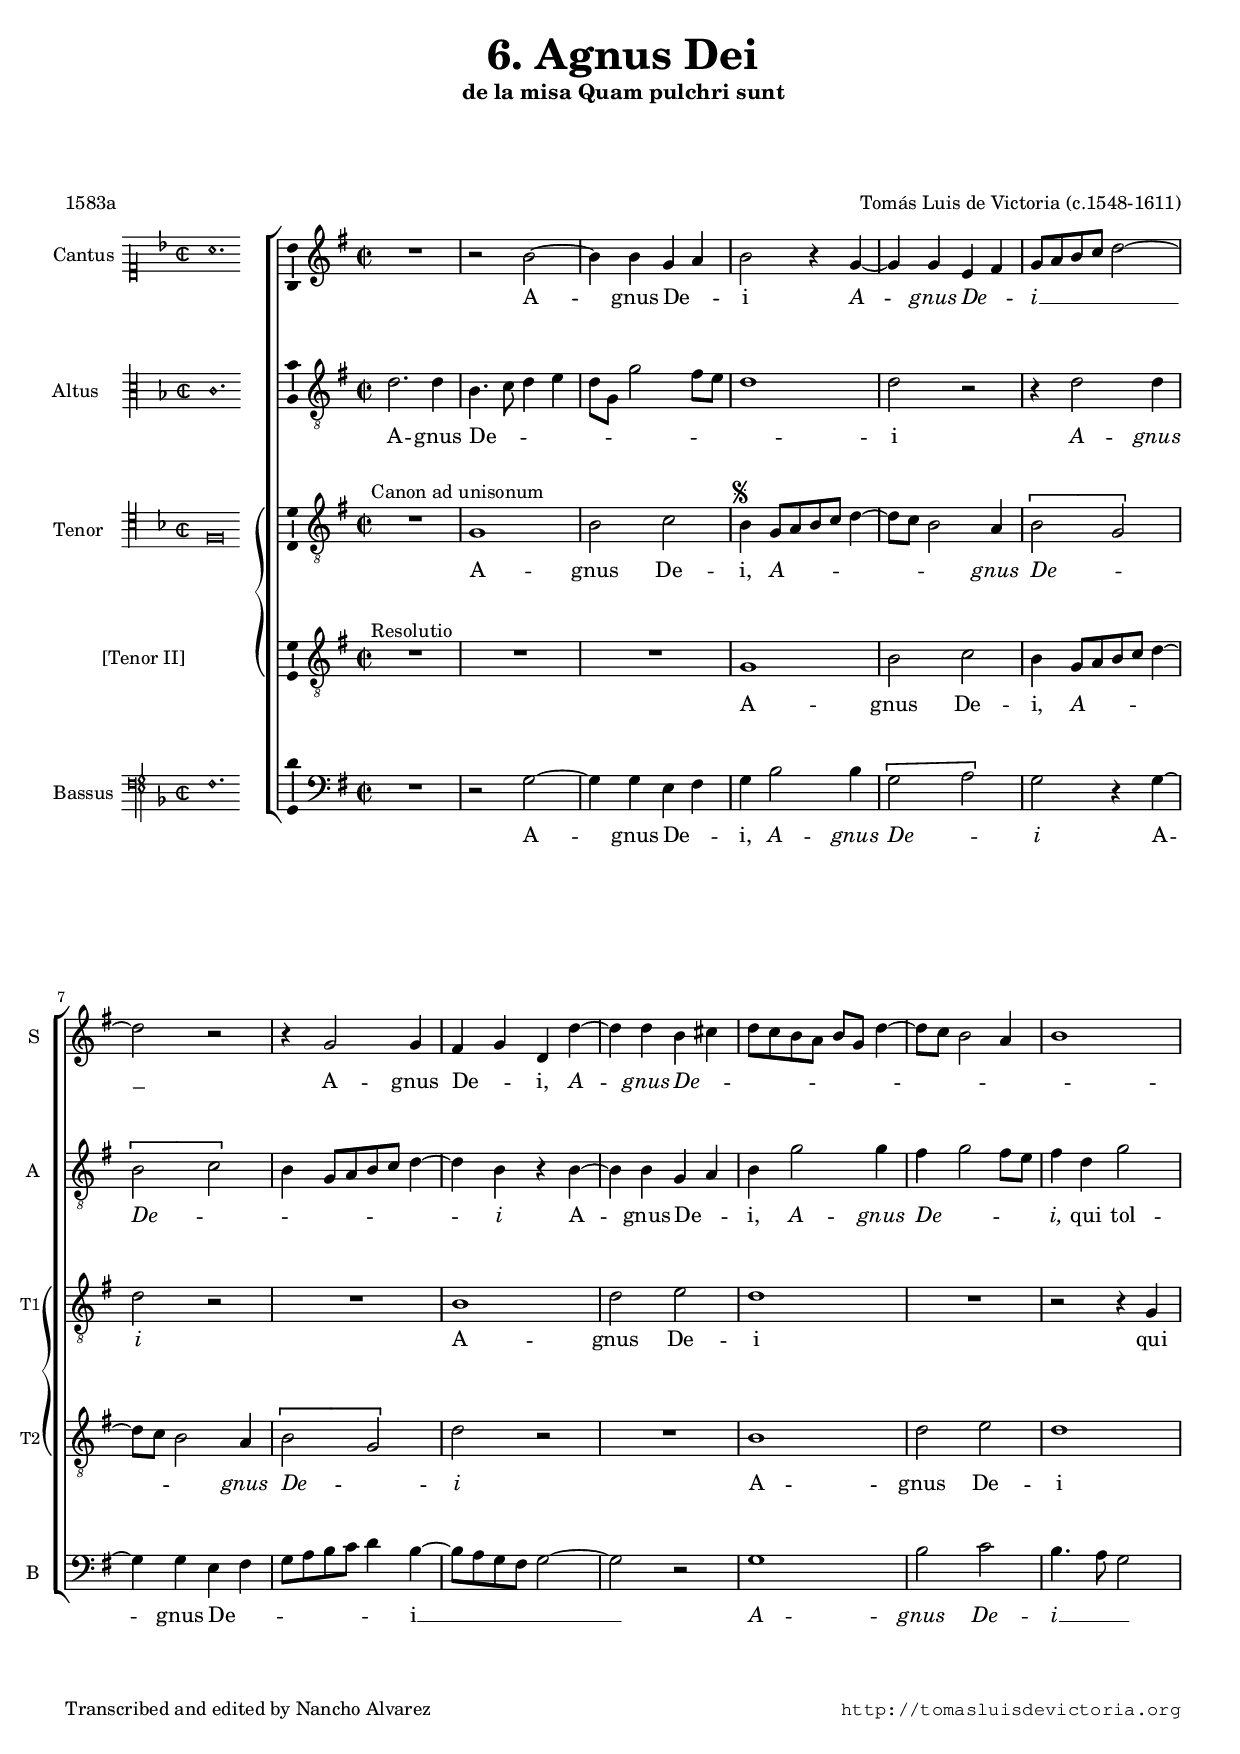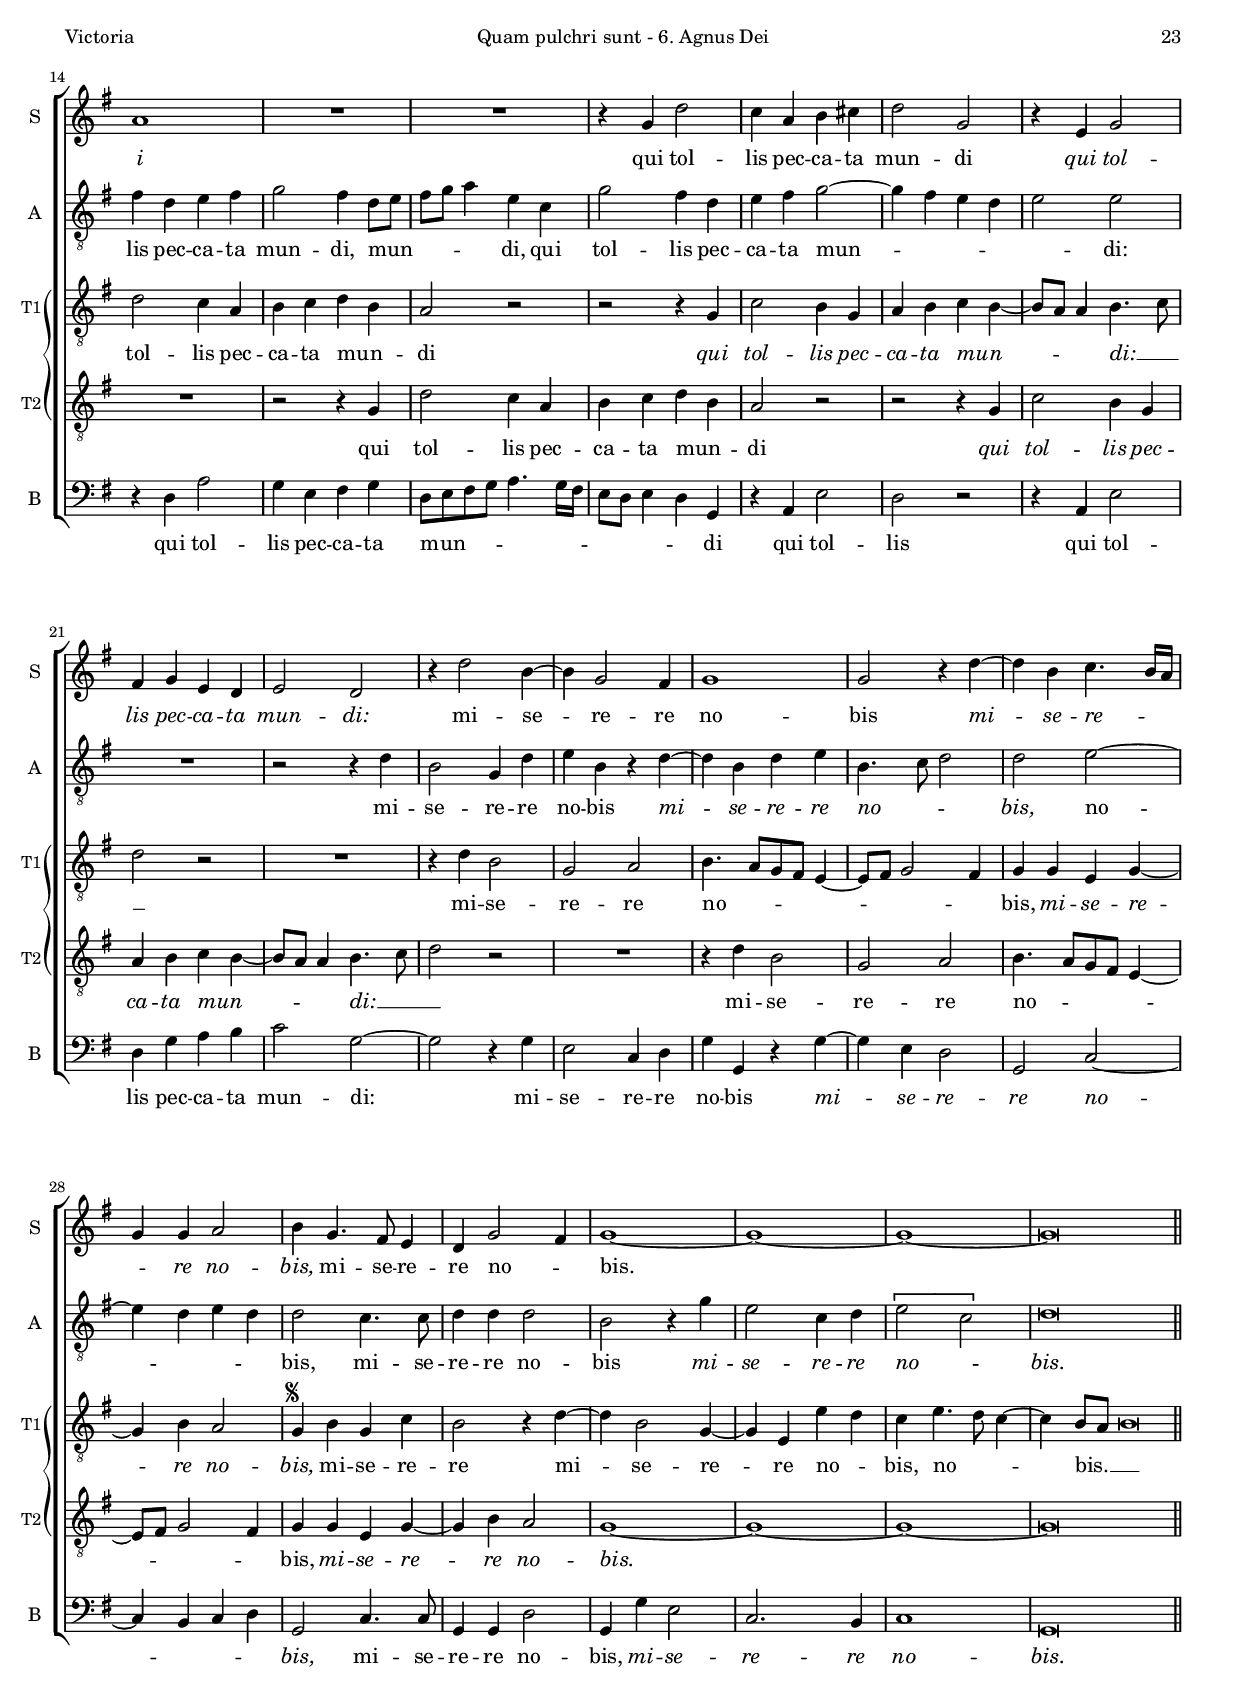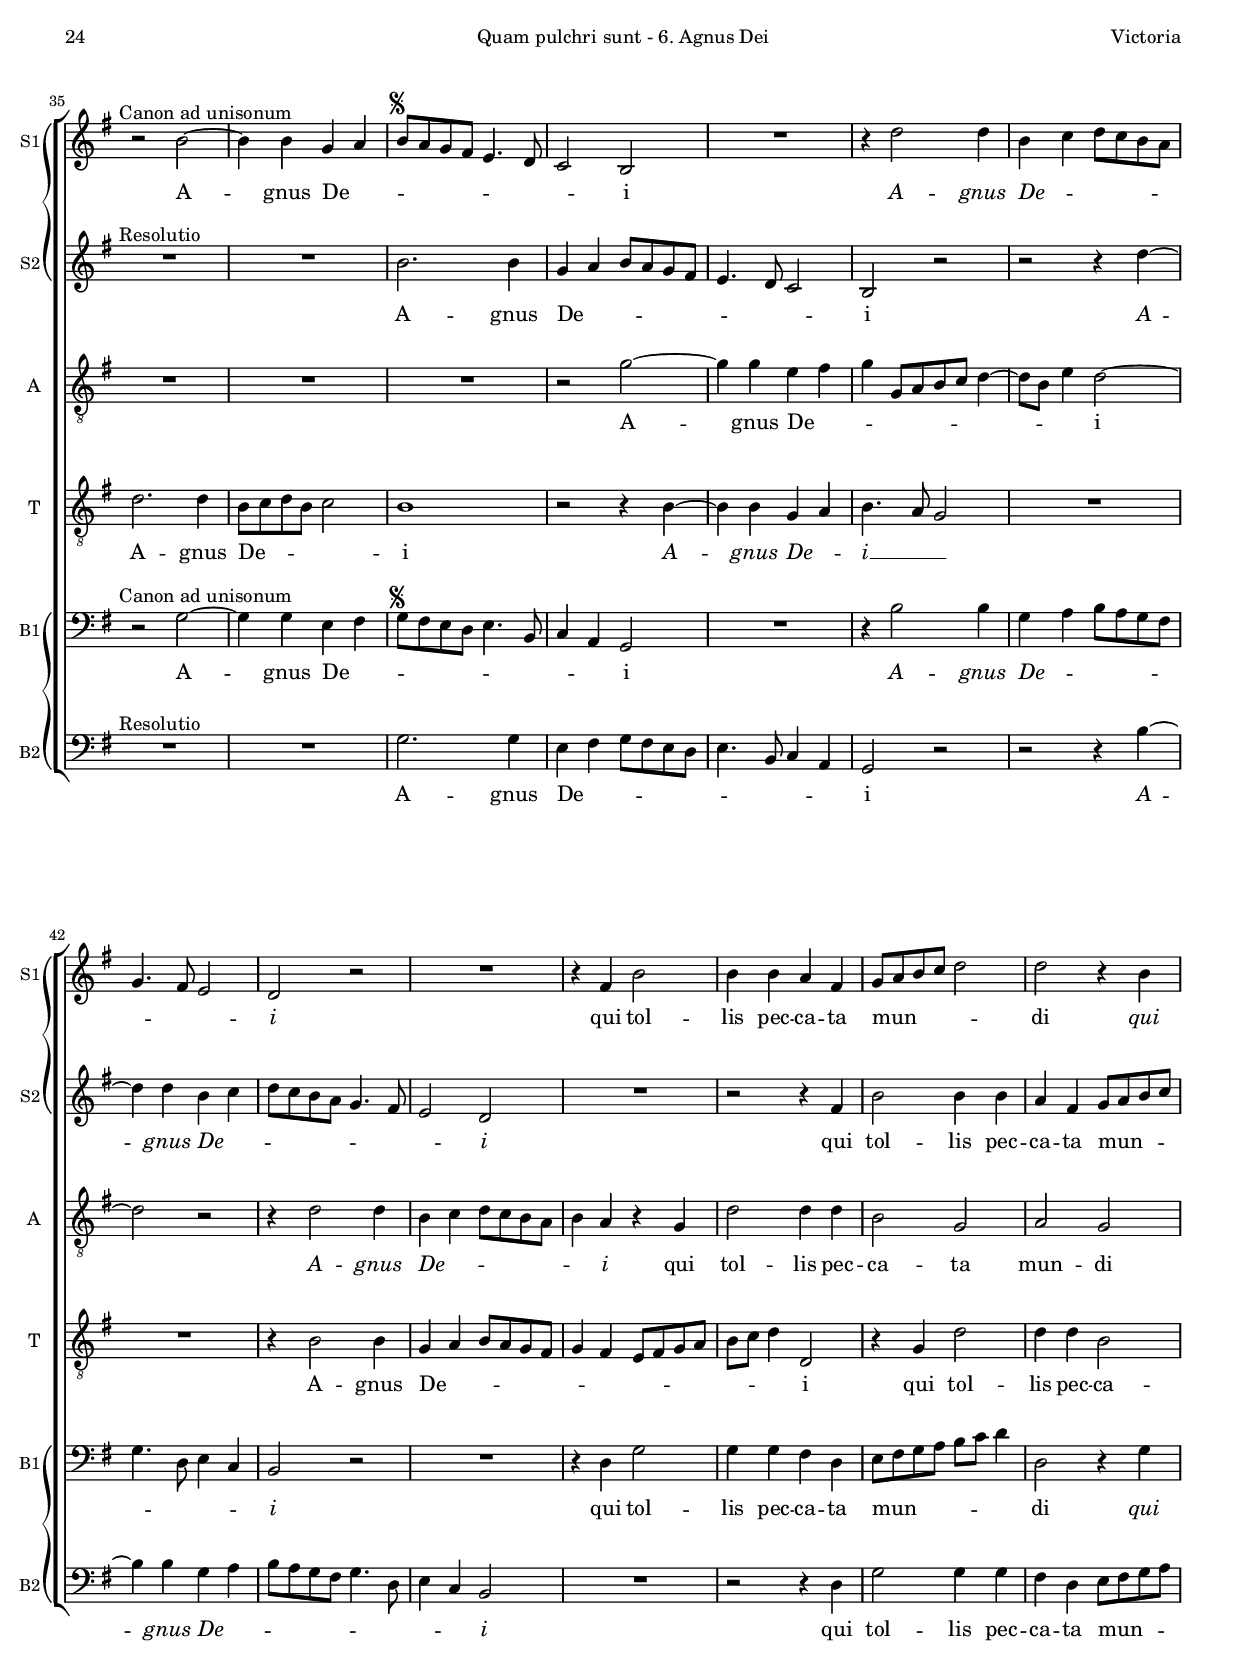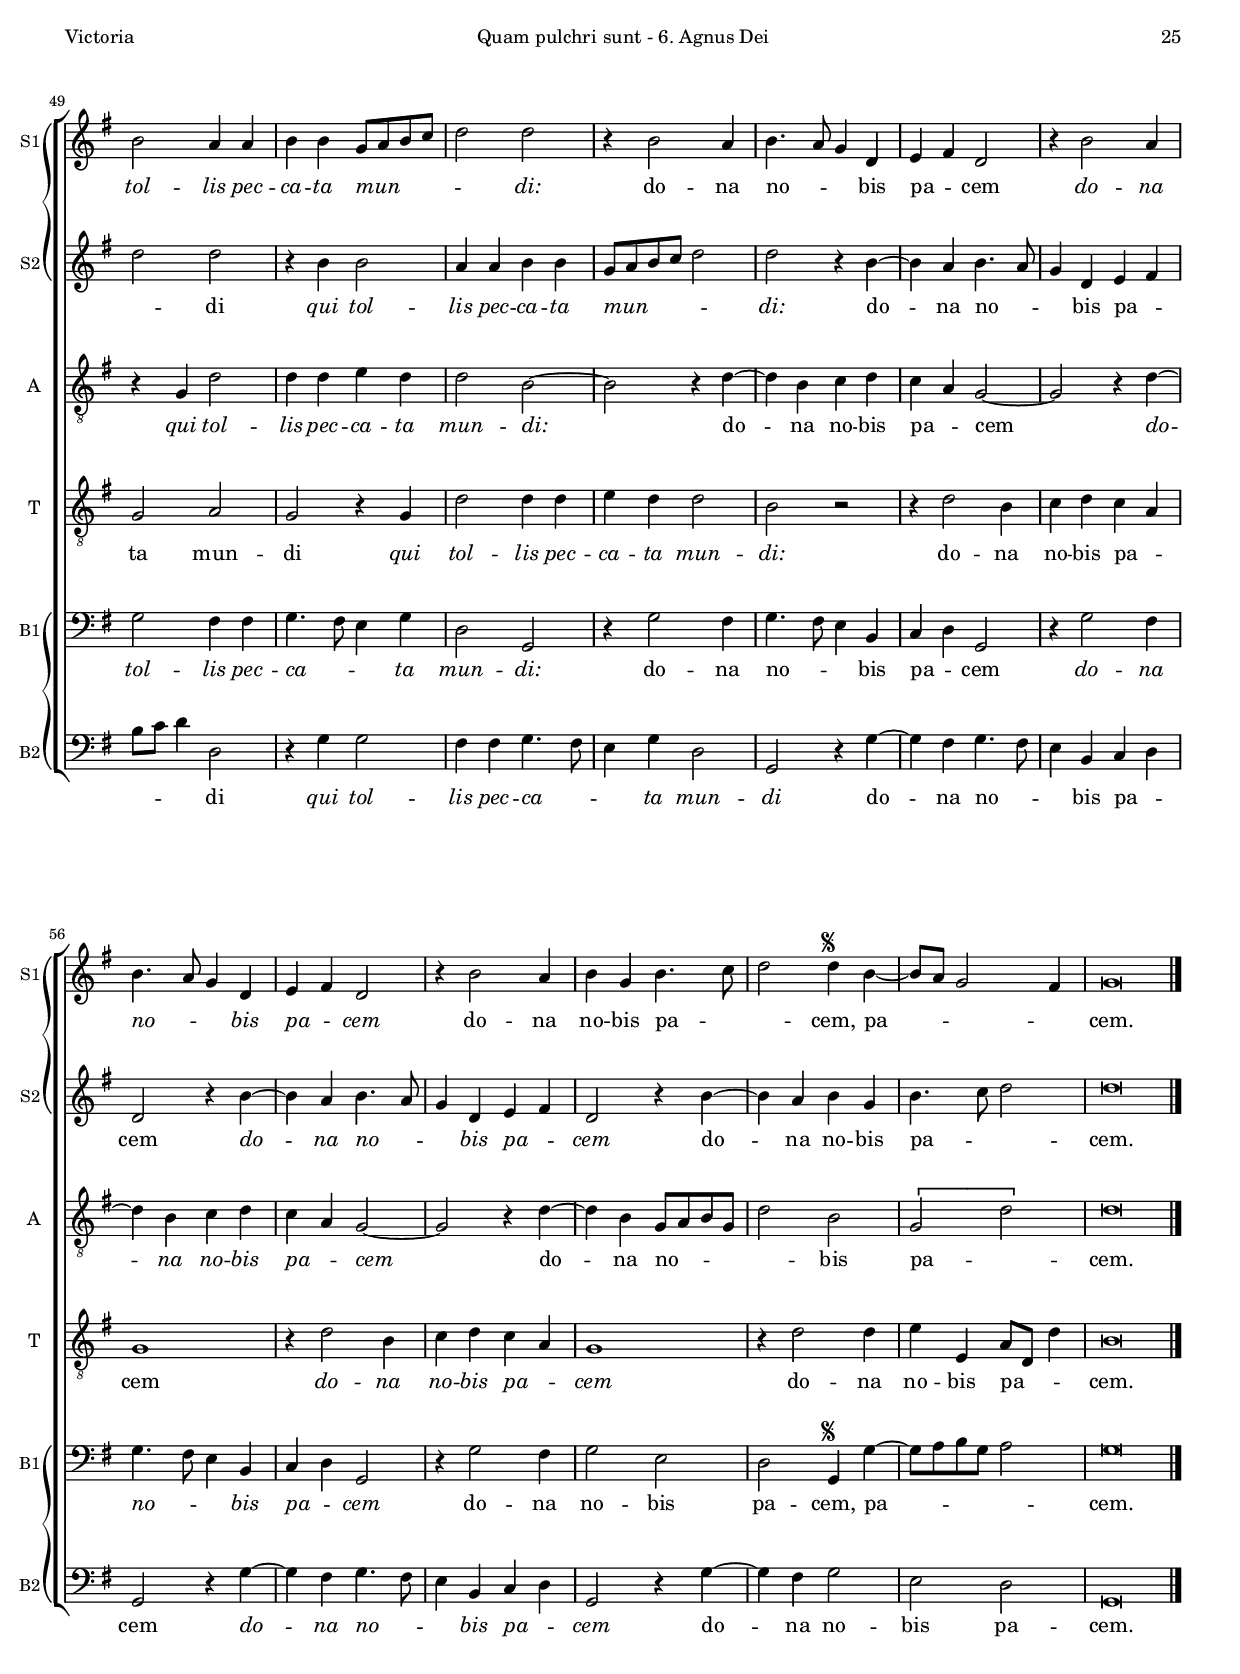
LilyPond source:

\version "2.18.0"

#(set-default-paper-size "a4")
#(set-global-staff-size 16.4)
#(ly:set-option 'point-and-click #f)
%mobile -s13.0 -i3.2 -m8

italicas=\override LyricText.font-shape = #'italic
rectas=\override LyricText.font-shape = #'upright
ss=\once \set suggestAccidentals = ##t
incipitwidth = 20
mtempo={\tempo 4 = 100}
mtempob={\tempo 4 = 50}

htitle="Quam pulchri sunt - 6. Agnus Dei"
hcomposer="Victoria"

\header {
	title=\markup{\fontsize #3 "6. Agnus Dei"}
	subtitle="de la misa Quam pulchri sunt"
	subsubtitle=\markup{\null \vspace #3 }
	composer="Tomás Luis de Victoria (c.1548-1611)"
        pdfauthor=\composer
	%opus="(-)"
	poet=\markup{"1583a"}
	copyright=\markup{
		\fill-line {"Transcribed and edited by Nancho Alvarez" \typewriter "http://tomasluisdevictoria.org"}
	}
%	tagline=""
}

global={\key f \major \time 2/2  \skip 1*34 \bar "||" \break
					\skip 1*28 \bar "|."
}

cantus={
	R1*4/4 |
	r2 a' ~ |
	a'4 a' f' g' |
	a'2 r4 f' ~ |
%5
	f' f' d' e' |
	f'8 g' a' bes' c''2 ~ |
	c'' r |
	r4 f'2 f'4 |
	e' f' c' c'' ~ |
%10
	c'' c'' a' b' |
	c''8 bes' a' g' a' f' c''4 ~ |
	c''8 bes' a'2 g'4 |
	a'1 |
	g' |
%15
	R1*4/4 |
	R1*4/4 |
	r4 f' c''2 |
	bes'4 g' a' b' |
	c''2 f' |
%20
	r4 d' f'2 |
	e'4 f' d' c' |
	d'2 c' |
	r4 c''2 a'4 ~ |
	a' f'2 e'4 |
%25
	f'1 |
	f'2 r4 c'' ~ |
	c'' a' bes'4. a'16 g' |
	f'4 f' g'2 |
	a'4 f'4. e'8 d'4 |
%30
	c' f'2 e'4 |
	f'1 ~ |
	f' ~ |
	f' ~ |
	f'\breve*1/2 |
%35
\once \override Score.TextScript.X-offset = #-1.5
        s4*0^\markup{"Canon ad unisonum"}
	\set Staff.shortInstrumentName=\markup{\smaller "S1"}
	r2 a' ~ |
	a'4 a' f' g' |
	s4*0^\markup{\smaller \musicglyph #"scripts.segno" }
	a'8 g' f' e' d'4. c'8 |
	bes2 a |
	R1*4/4 |
%40
	r4 c''2 c''4 |
	a' bes' c''8 bes' a' g' |
	f'4. e'8 d'2 |
	c' r |
	R1*4/4 |
%45
	r4 e' a'2 |
	a'4 a' g' e' |
	f'8 g' a' bes' c''2 |
	c'' r4 a' |
	a'2 g'4 g' |
%50
	a' a' f'8 g' a' bes' |
	c''2 c'' |
	r4 a'2 g'4 |
	a'4. g'8 f'4 c' |
	d' e' c'2 |
%55
	r4 a'2 g'4 |
	a'4. g'8 f'4 c' |
	d' e' c'2 |
	r4 a'2 g'4 |
	a' f' a'4. bes'8 |
%60
	c''2 
	s4*0^\markup{\smaller \smaller \musicglyph #"scripts.segno" }
	 c''4 a' ~ |
	a'8 g' f'2 e'4 |
	f'\breve*1/2
}

cantusdos={
	R1*4/4 |
	R1*4/4 |
	R1*4/4 |
	R1*4/4 |
%5
	R1*4/4 |
	R1*4/4 |
	R1*4/4 |
	R1*4/4 |
	R1*4/4 |
%10
	R1*4/4 |
	R1*4/4 |
	R1*4/4 |
	R1*4/4 |
	R1*4/4 |
%15
	R1*4/4 |
	R1*4/4 |
	R1*4/4 |
	R1*4/4 |
	R1*4/4 |
%20
	R1*4/4 |
	R1*4/4 |
	R1*4/4 |
	R1*4/4 |
	R1*4/4 |
%25
	R1*4/4 |
	R1*4/4 |
	R1*4/4 |
	R1*4/4 |
	R1*4/4 |
%30
	R1*4/4 |
	R1*4/4 |
	R1*4/4 |
	R1*4/4 |
	R1*4/4 |
%35
        s4*0^\markup{"Resolutio"}
	R1*4/4 |
	R1*4/4 |
	a'2. a'4 |
	f' g' a'8 g' f' e' |
	d'4. c'8 bes2 |
%40
	a r |
	r r4 c'' ~ |
	c'' c'' a' bes' |
	c''8 bes' a' g' f'4. e'8 |
	d'2 c' |
%45
	R1*4/4 |
	r2 r4 e' |
	a'2 a'4 a' |
	g' e' f'8 g' a' bes' |
	c''2 c'' |
%50
	r4 a' a'2 |
	g'4 g' a' a' |
	f'8 g' a' bes' c''2 |
	c'' r4 a' ~ |
	a' g' a'4. g'8 |
%55
	f'4 c' d' e' |
	c'2 r4 a' ~ |
	a' g' a'4. g'8 |
	f'4 c' d' e' |
	c'2 r4 a' ~ |
%60
	a' g' a' f' |
	a'4. bes'8 c''2 |
	c''\breve*1/2
}

altus={
	c'2. c'4 |
	a4. bes8 c'4 d' |
	c'8 f f'2 e'8 d' |
	c'1 |
%5
	c'2 r |
	r4 c'2 c'4 |
	\[a2 bes\] |
	a4  f8[ g a bes] c'4 ~ |
	c' a r a ~ |
%10
	a a f g |
	a f'2 f'4 |
	e' f'2 e'8 d' |
	e'4 c' f'2 |
	e'4 c' d' e' |
%15
	f'2 e'4 c'8 d' |
	e' f' g'4 d' bes |
	f'2 e'4 c' |
	d' e' f'2 ~ |
	f'4 e' d' c' |
%20
	d'2 d' |
	R1*4/4 |
	r2 r4 c' |
	a2 f4 c' |
	d' a r c' ~ |
%25
	c' a c' d' |
	a4. bes8 c'2 |
	c' d' ~ |
	d'4 c' d' c' |
	c'2 bes4. bes8 |
%30
	c'4 c' c'2 |
	a r4 f' |
	d'2 bes4 c' |
	\[d'2 bes\] |
	c'\breve*1/2 |
%35
	R1*4/4 |
	R1*4/4 |
	R1*4/4 |
	r2 f' ~ |
	f'4 f' d' e' |
%40
	f'  f8[ g a bes] c'4 ~ |
	c'8 a d'4 c'2 ~ |
	c' r |
	r4 c'2 c'4 |
	a bes c'8 bes a g |
%45
	a4 g r f |
	c'2 c'4 c' |
	a2 f |
	g f |
	r4 f c'2 |
%50
	c'4 c' d' c' |
	c'2 a ~ |
	a r4 c' ~ |
	c' a bes c' |
	bes g f2 ~ |
%55
	f r4 c' ~ |
	c' a bes c' |
	bes g f2 ~ |
	f r4 c' ~ |
	c' a f8 g a f |
%60
	c'2 a |
	\[f c'\] |
	c'\breve*1/2
}

tenor={
        \once \override TextScript.padding = #1
        \once \override Score.TextScript.X-offset = #-2
        s4*0^\markup{"Canon ad unisonum"}
	R1*4/4 |
	f1
	a2 bes |
	s4*0^\markup{\smaller \musicglyph #"scripts.segno" }
	a4  f8[ g a bes] c'4 ~ |
%5
	c'8 bes a2 g4 |
	\[a2 f\] |
	c' r |
	R1*4/4 |
	a1 |
%10
	c'2 d' |
	c'1 |
	R1*4/4 |
	r2 r4 f |
	c'2 bes4 g |
%15
	a bes c' a |
	g2 r |
	r r4 f |
	bes2 a4 f |
	g a bes a ~ |
%20
	a8 g g4 a4. bes8 |
	c'2 r |
	R1*4/4 |
	r4 c' a2 |
	f g |
%25
	a4.  g8[ f e] d4 ~ |
	d8 e f2 e4 |
	f f d f ~ |
	f a g2 |
	s4*0^\markup{\smaller \smaller \musicglyph #"scripts.segno" }
	f4 a f bes |
%30
	a2 r4 c' ~ |
	c' a2 f4 ~ |
	f d d' c' |
	bes d'4. c'8 bes4 ~ |
	bes a8 g \mtempob a\breve*1/4 |
%35
        \mtempo
	\set Staff.shortInstrumentName="T"
	c'2. c'4 |
	a8 bes c' a bes2 |
	a1 |
	r2 r4 a ~ |
	a a f g |
%40
	a4. g8 f2 |
	R1*4/4 |
	R1*4/4 |
	r4 a2 a4 |
	f g a8 g f e |
%45
	f4 e d8 e f g |
	a bes c'4 c2 |
	r4 f c'2 |
	c'4 c' a2 |
	f g |
%50
	f r4 f |
	c'2 c'4 c' |
	d' c' c'2 |
	a r |
	r4 c'2 a4 |
%55
	bes c' bes g |
	f1 |
	r4 c'2 a4 |
	bes c' bes g |
	f1 |
%60
	r4 c'2 c'4 |
	d' d g8 c c'4 |
	a\breve*1/2
}

tenordos={
	s4*0^\markup{"Resolutio"}
	R1*4/4 |
	R1*4/4 |
	R1*4/4 |
	f1 |
%5
	a2 bes |
	a4  f8[ g a bes] c'4 ~ |
	c'8 bes a2 g4 |
	\[a2 f\] |
	c' r |
%10
	R1*4/4 |
	a1 |
	c'2 d' |
	c'1 |
	R1*4/4 |
%15
	r2 r4 f |
	c'2 bes4 g |
	a bes c' a |
	g2 r |
	r r4 f |
%20
	bes2 a4 f |
	g a bes a ~ |
	a8 g g4 a4. bes8 |
	c'2 r |
	R1*4/4 |
%25
	r4 c' a2 |
	f g |
	a4.  g8[ f e] d4 ~ |
	d8 e f2 e4 |
	f f d f ~ |
%30
	f a g2 |
	f1 ~ |
	f ~ |
	f ~ |
	f\breve*1/2 |
%35
	R1*4/4 |
	R1*4/4 |
	R1*4/4 |
	R1*4/4 |
	R1*4/4 |
%40
	R1*4/4 |
	R1*4/4 |
	R1*4/4 |
	R1*4/4 |
	R1*4/4 |
%45
	R1*4/4 |
	R1*4/4 |
	R1*4/4 |
	R1*4/4 |
	R1*4/4 |
%50
	R1*4/4 |
	R1*4/4 |
	R1*4/4 |
	R1*4/4 |
	R1*4/4 |
%55
	R1*4/4 |
	R1*4/4 |
	R1*4/4 |
	R1*4/4 |
	R1*4/4 |
%60
	R1*4/4 |
	R1*4/4 |
	R1*4/4
}

bassus={
	R1*4/4 |
	r2 f ~ |
	f4 f d e |
	f a2 a4 |
%5
	\[f2 g\] |
	f r4 f ~ |
	f f d e |
	f8 g a bes c'4 a ~ |
	a8 g f e f2 ~ |
%10
	f r |
	f1 |
	a2 bes |
	a4. g8 f2 |
	r4 c g2 |
%15
	f4 d e f |
	c8 d e f g4. f16 e |
	d8 c d4 c f, |
	r g, d2 |
	c r |
%20
	r4 g, d2 |
	c4 f g a |
	bes2 f ~ |
	f r4 f |
	d2 bes,4 c |
%25
	f f, r f ~ |
	f d c2 |
	f, bes, ~ |
	bes,4 a, bes, c |
	f,2 bes,4. bes,8 |
%30
	f,4 f, c2 |
	f,4 f d2 |
	bes,2. a,4 |
	bes,1 |
	f,\breve*1/2 |
%35
        \once \override TextScript.padding = #1.2
        s4*0^\markup{"Canon ad unisonum"}
	\set Staff.shortInstrumentName=\markup{\smaller "B1"}
	r2 f ~ |
	f4 f d e |
	s4*0^\markup{\smaller \musicglyph #"scripts.segno" }
	f8 e d c d4. a,8 |
	bes,4 g, f,2 |
	R1*4/4 |
%40
	r4 a2 a4 |
	f g a8 g f e |
	f4. c8 d4 bes, |
	a,2 r |
	R1*4/4 |
%45
	r4 c f2 |
	f4 f e c |
	d8 e f g a bes c'4 |
	c2 r4 f |
	f2 e4 e |
%50
	f4. e8 d4 f |
	c2 f, |
	r4 f2 e4 |
	f4. e8 d4 a, |
	bes, c f,2 |
%55
	r4 f2 e4 |
	f4. e8 d4 a, |
	bes, c f,2 |
	r4 f2 e4 |
	f2 d |
%60
	c
	s4*0^\markup{\smaller \smaller \musicglyph #"scripts.segno" }
	 f,4 f ~ |
	f8 g a f g2 |
	f\breve*1/2
}

bassusdos={
	R1*4/4 |
	R1*4/4 |
	R1*4/4 |
	R1*4/4 |
%5
	R1*4/4 |
	R1*4/4 |
	R1*4/4 |
	R1*4/4 |
	R1*4/4 |
%10
	R1*4/4 |
	R1*4/4 |
	R1*4/4 |
	R1*4/4 |
	R1*4/4 |
%15
	R1*4/4 |
	R1*4/4 |
	R1*4/4 |
	R1*4/4 |
	R1*4/4 |
%20
	R1*4/4 |
	R1*4/4 |
	R1*4/4 |
	R1*4/4 |
	R1*4/4 |
%25
	R1*4/4 |
	R1*4/4 |
	R1*4/4 |
	R1*4/4 |
	R1*4/4 |
%30
	R1*4/4 |
	R1*4/4 |
	R1*4/4 |
	R1*4/4 |
	R1*4/4 |
%35
        s4*0^\markup{"Resolutio"}
	R1*4/4 |
	R1*4/4 |
	f2. f4 |
	d e f8 e d c |
	d4. a,8 bes,4 g, |
%40
	f,2 r |
	r r4 a ~ |
	a a f g |
	a8 g f e f4. c8 |
	d4 bes, a,2 |
%45
	R1*4/4 |
	r2 r4 c |
	f2 f4 f |
	e c d8 e f g |
	a bes c'4 c2 |
%50
	r4 f f2 |
	e4 e f4. e8 |
	d4 f c2 |
	f, r4 f ~ |
	f e f4. e8 |
%55
	d4 a, bes, c |
	f,2 r4 f ~ |
	f e f4. e8 |
	d4 a, bes, c |
	f,2 r4 f ~ |
%60
	f e f2 |
	d c |
	f,\breve*1/2
}

textocantus=\lyricmode{
A -- _ gnus De -- _ i
\italicas
A -- _ gnus De -- _ i __ _ _ _ _ _ 
\rectas
A -- gnus De -- _ i,
\italicas
A -- _ gnus De -- _ _ _ _ _ _ _ _ _ _ _ _ _ i 
\rectas
qui tol -- lis pec -- ca -- ta mun -- di
\italicas
qui tol -- lis pec -- ca -- ta mun -- di: 
\rectas
mi -- se -- _ re -- re no -- bis
\italicas
mi -- _ se -- re -- _ _ _ re no -- bis, 
\rectas
mi -- se -- re -- re no -- _ bis. _ _ _ 
A -- _ gnus De -- _ _ _ _ _ _ _ _ i
\italicas
A -- gnus De -- _ _ _ _ _ _ _ _ i 
\rectas
qui tol -- lis pec -- ca -- ta mun -- _ _ _ _ di
\italicas
qui tol -- lis pec -- ca -- ta mun -- _ _ _ _ di: 
\rectas
do -- na no -- _ _ bis pa -- _ cem
\italicas
do -- na no -- _ _ bis pa -- _ cem 
\rectas
do -- na no -- bis pa -- _ _ cem,
pa -- _ _ _ _ cem.

}

textocantusdos=\lyricmode{
A -- gnus De -- _ _ _ _ _ _ _ _ i
\italicas
A -- _ gnus De -- _ _ _ _ _ _ _ _ i 
\rectas
qui tol -- lis pec -- ca -- ta mun -- _ _ _ _ di
\italicas
qui tol -- lis pec -- ca -- ta mun -- _ _ _ _ di: 
\rectas
do -- _ na no -- _ _ bis pa -- _ cem
\italicas
do -- _ na no -- _ _ bis pa -- _ cem 
\rectas
do -- _ na no -- bis pa -- _ _ cem.

}

textoaltus=\lyricmode{
A -- gnus De -- _ _ _ _ _ _ _ _ _ i
\italicas
A -- gnus De -- _ _ _ _ _ _ _ _ i 
\rectas
A -- _ gnus De -- _ i,
\italicas
A -- gnus De -- _ _ _ i, 
\rectas
qui tol -- lis pec -- ca -- ta mun -- di,
mun -- _ _ _ _ di,
qui tol -- lis pec -- ca -- ta mun -- _ _ _ _ _ di:
mi -- se -- re -- re no -- bis
\italicas
mi -- _ se -- re -- re no -- _ _ bis, 
\rectas
no -- _ _ _ _ bis,
mi -- se -- re -- re no -- bis
\italicas
mi -- se -- re -- re no -- _ bis. 
\rectas
A -- _ gnus De -- _ _ _ _ _ _ _ _ _ _ i _
\italicas
A -- gnus De -- _ _ _ _ _ _ i 
\rectas
qui tol -- lis pec -- ca -- ta mun -- di
\italicas
qui tol -- lis pec -- ca -- ta mun -- di: _ 
\rectas
do -- _ na no -- bis pa -- _ cem _
\italicas
do -- _ na no -- bis pa -- _ cem _ 
\rectas
do -- _ na no -- _ _ _ _ bis pa -- _ cem.

}

textotenor=\lyricmode{
A -- gnus De -- i,
\italicas
A -- _ _ _ _ _ _ _ gnus De -- _ i 
\rectas
A -- gnus De -- i
qui tol -- lis pec -- ca -- ta mun -- _ di
\italicas
qui tol -- lis pec -- ca -- ta mun -- _ _ _ _ di: __ _ _ 
\rectas
mi -- se -- re -- re no -- _ _ _ _ _ _ _ _ bis,
\italicas
mi -- se -- re -- _ re no -- bis, 
\rectas
mi -- se -- re -- re
mi -- _ se -- re -- _ re no -- _ bis, 
no -- _ _ _ bis. __ _ _
A -- gnus De -- _ _ _ _ i
\italicas
A -- _ gnus De -- _ i __ _ _ 
\rectas
A -- gnus De -- _ _ _ _ _ _ _ _ _ _ _ _ _ _ i
qui tol -- lis pec -- ca -- ta mun -- di
\italicas
qui tol -- lis pec -- ca -- ta mun -- di: 
\rectas
do -- na no -- bis pa -- _ cem
\italicas
do -- na no -- bis pa -- _ cem 
\rectas
do -- na no -- bis pa -- _ _ cem.
}

textotenordos=\lyricmode{
A -- gnus De -- i,
\italicas
A -- _ _ _ _ _ _ _ gnus De -- _ i 
\rectas
A -- gnus De -- i
qui tol -- lis pec -- ca -- ta mun -- _ di
\italicas
qui tol -- lis pec -- ca -- ta mun -- _ _ _ _ di: __ _ _  
\rectas
mi -- se -- re -- re no -- _ _ _ _ _ _ _ _ bis,
\italicas
mi -- se -- re -- _ re no -- bis. _ _ _ 

}

textobassus=\lyricmode{
A -- _ gnus De -- _ i,
\italicas
A -- gnus De -- _ i 
\rectas
A -- _ gnus De -- _ _ _ _ _ _ i __ _ _ _ _ _ _ 
\italicas
A -- gnus De -- i __ _ _ 
\rectas
qui tol -- lis pec -- ca -- ta mun -- _ _ _ _ _ _ _ _ _ _ di
qui tol -- lis
qui tol -- lis pec -- ca -- ta mun -- di: _
mi -- se -- re -- re no -- bis
\italicas
mi -- _ se -- re -- re no -- _ _ _ _ bis, 
\rectas
mi -- se -- re -- re no -- bis,
\italicas
mi -- se -- re -- re no -- bis. 
\rectas
A -- _ gnus De -- _ _ _ _ _ _ _ _ _ i
\italicas
A -- gnus De -- _ _ _ _ _ _ _ _ _ i 
\rectas
qui tol -- lis pec -- ca -- ta mun -- _ _ _ _ _ _ di
\italicas
qui tol -- lis pec -- ca -- _ _ ta mun -- di: 
\rectas
do -- na no -- _ _ bis pa -- _ cem
\italicas
do -- na no -- _ _ bis pa -- _ cem 
\rectas
do -- na no -- bis pa -- cem, 
pa -- _ _ _ _ _ cem.

}

textobassusdos=\lyricmode{
A -- gnus De -- _ _ _ _ _ _ _ _ _ i
\italicas
A -- _ gnus De -- _ _ _ _ _ _ _ _ _ i 
\rectas
qui tol -- lis pec -- ca -- ta mun -- _ _ _ _ _ _ di
\italicas
qui tol -- lis pec -- ca -- _ _ ta mun -- di 
\rectas
do -- _ na no -- _ _ bis pa -- _ cem
\italicas
do -- _ na no -- _ _ bis pa -- _ cem 
\rectas
do -- _ na no -- bis pa -- cem.
}


incipitcantus=\markup{
	\score{
		{ 
		\set Staff.instrumentName="Cantus "
		\override NoteHead.style = #'neomensural
		\override Staff.TimeSignature.style = #'neomensural
		\cadenzaOn 
		\clef "petrucci-c1"
		\key f \major
		\time 2/2
                a'1.
		} 

	\layout { line-width=\incipitwidth indent = 0 }
	}
}

incipitaltus=\markup{
	\score{
		{ 
		\set Staff.instrumentName="Altus    "
		\override NoteHead.style = #'neomensural 
		\override Staff.TimeSignature.style = #'neomensural
		\cadenzaOn 
		\clef "petrucci-c3"
		\key f \major
		\time 2/2
                c'1.
		} 
	\layout { line-width=\incipitwidth indent = 0 }
	}
}


incipittenor=\markup{
	\score{
		{ 
		\set Staff.instrumentName="Tenor   "
		\override NoteHead.style = #'neomensural 
		\override Staff.TimeSignature.style = #'neomensural
		\cadenzaOn 
		\clef "petrucci-c4"
		\key f \major
		\time 2/2
                f\breve
		} 
	\layout { line-width=\incipitwidth indent=0 }
	}
}

incipitbassus=\markup{
	\score{
		{ 
		\set Staff.instrumentName="Bassus "
		\override NoteHead.style = #'neomensural
		\override Staff.TimeSignature.style = #'neomensural
		\cadenzaOn 
		\clef "petrucci-f4"
		\key f \major
		\time 2/2
                f1.
		} 
	\layout { line-width=\incipitwidth indent = 0 }
	}
}

%\layout {
%       \context {\Voice
%               \remove Ligature_bracket_engraver
%               \consists Mensural_ligature_engraver
%       }
%       line-width=\incipitwidth
%       indent = 0
%}

\score {\transpose c' d'{
\new ChoirStaff<<
\set ChoirStaff.systemStartDelimiterHierarchy
    = #'(SystemStartBracket (SystemStartBrace a b) c (SystemStartBrace d e ) (SystemStartBrace f g ) (SystemStartBrace h i ) )

	\new Staff <<\global
	\new Voice="v1" {
		\set Staff.instrumentName=\incipitcantus
		\set Staff.shortInstrumentName="S"
		\clef "treble"
		\cantus }
	\new Lyrics \lyricsto "v1" {\textocantus }
	>>
	
	\new Staff \with{ \remove Ambitus_engraver }<<\global
	\new Voice="v5" {
		\set Staff.shortInstrumentName=\markup{\smaller "S2"}
		\clef "treble"
		\cantusdos }
	\new Lyrics \lyricsto "v5" {\textocantusdos }
	>>

	\new Staff <<\global
	\new Voice="v2" {
		\set Staff.instrumentName=\incipitaltus
		\set Staff.shortInstrumentName="A"
		\clef "G_8"
		\altus }
	\new Lyrics \lyricsto "v2" {\textoaltus }
	>>
	
	\new Staff <<\global
	\new Voice="v3" {
		\set Staff.instrumentName=\incipittenor
		\set Staff.shortInstrumentName=\markup{\smaller "T1"}
		\clef "G_8"
		\tenor }
	\new Lyrics \lyricsto "v3" {\textotenor }
	>>

	\new Staff <<\global
	\new Voice="v7" {
		\set Staff.instrumentName=\markup{"[Tenor II] " }
		\set Staff.shortInstrumentName=\markup{\smaller "T2"}
		\clef "G_8"
		\tenordos }
	\new Lyrics \lyricsto "v7" {\textotenordos }
	>>

	\new Staff <<\global
	\new Voice="v4" {
		\set Staff.instrumentName=\incipitbassus
		\set Staff.shortInstrumentName="B"
		\clef "bass"
		\bassus }
	\new Lyrics \lyricsto "v4" {\textobassus }
	>>

	\new Staff \with{ \remove Ambitus_engraver } <<\global
	\new Voice="v8" {
		\set Staff.shortInstrumentName=\markup{\smaller "B2"}
		\clef "bass"
		\bassusdos }
	\new Lyrics \lyricsto "v8" {\textobassusdos }
	>>
	
>>

	} % transpose

\layout{ 
	\context {\Lyrics 
		\override VerticalAxisGroup.staff-affinity = #UP
		\override VerticalAxisGroup.nonstaff-relatedstaff-spacing =
			#'((basic-distance . 0) (minimum-distance . 0) (padding . 1))
		\override LyricText.font-size = #1.2
		\override LyricHyphen.minimum-distance = #0.5
	}
	\context {\Score 
		tempoHideNote = ##t
		\override BarNumber.padding = #2 
	}
	\context {\Voice 
		melismaBusyProperties = #'()
		%autoBeaming = ##f
	}
	\context {\Staff 
                \RemoveEmptyStaves
                \override VerticalAxisGroup.remove-first = ##t
		\override VerticalAxisGroup.staff-staff-spacing =
			#'((basic-distance . 11) (minimum-distance . 0) (padding . 1))
		\consists Ambitus_engraver 
		\override LigatureBracket.padding = #1
	}
}

%\midi { \mtempo }

}


\paper{
	evenHeaderMarkup=\markup  \fill-line { \fromproperty #'page:page-number-string \htitle \hcomposer }
	oddHeaderMarkup= \markup  \fill-line { \on-the-fly #not-first-page \hcomposer \on-the-fly #not-first-page \htitle \on-the-fly #not-first-page \fromproperty #'page:page-number-string }
	%system-count=10
	%page-count = 4
	ragged-last-bottom = ##f
	indent=3.6\cm
	system-system-spacing =
	#'((basic-distance . 20) (minimum-distance . 0) (padding . 5))
	top-system-spacing = % header
	#'((basic-distance . 10) (minimum-distance . 0) (padding . 0))
	last-bottom-spacing = % footer
	#'((basic-distance . 12) (minimum-distance . 0) (padding . 0))
	markup-system-spacing.padding = #1.5
	left-margin = 11

first-page-number=22
oddHeaderMarkup=\markup \fill-line {\hcomposer \htitle \fromproperty #'page:page-number-string }
evenHeaderMarkup=\markup \fill-line {\on-the-fly #not-first-page \fromproperty #'page:page-number-string \on-the-fly #not-first-page \htitle \on-the-fly #not-first-page \hcomposer }
}